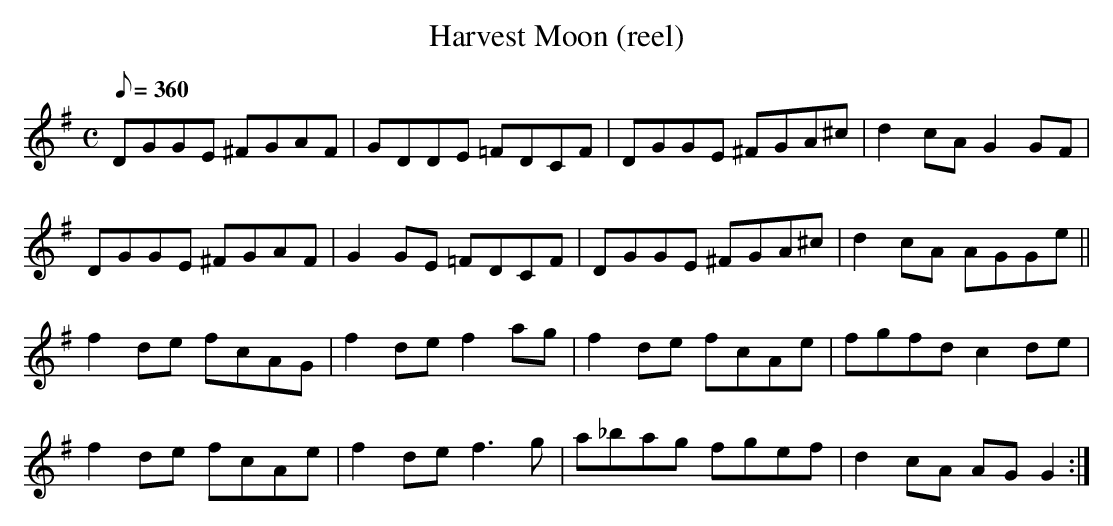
X:1
T:Harvest Moon (reel) % nf<bb
L:1/8
M:C
Q:360
K:G major
DGGE ^FGAF|GDDE =FDCF|DGGE ^FGA^c|d2cA G2GF|
DGGE ^FGAF|G2GE =FDCF|DGGE ^FGA^c|d2cA AGGe||
f2de fcAG|f2de f2ag|f2de fcAe|fgfd c2de|
f2de fcAe|f2de f3g|a_bag fgef|d2cA AGG2:|
